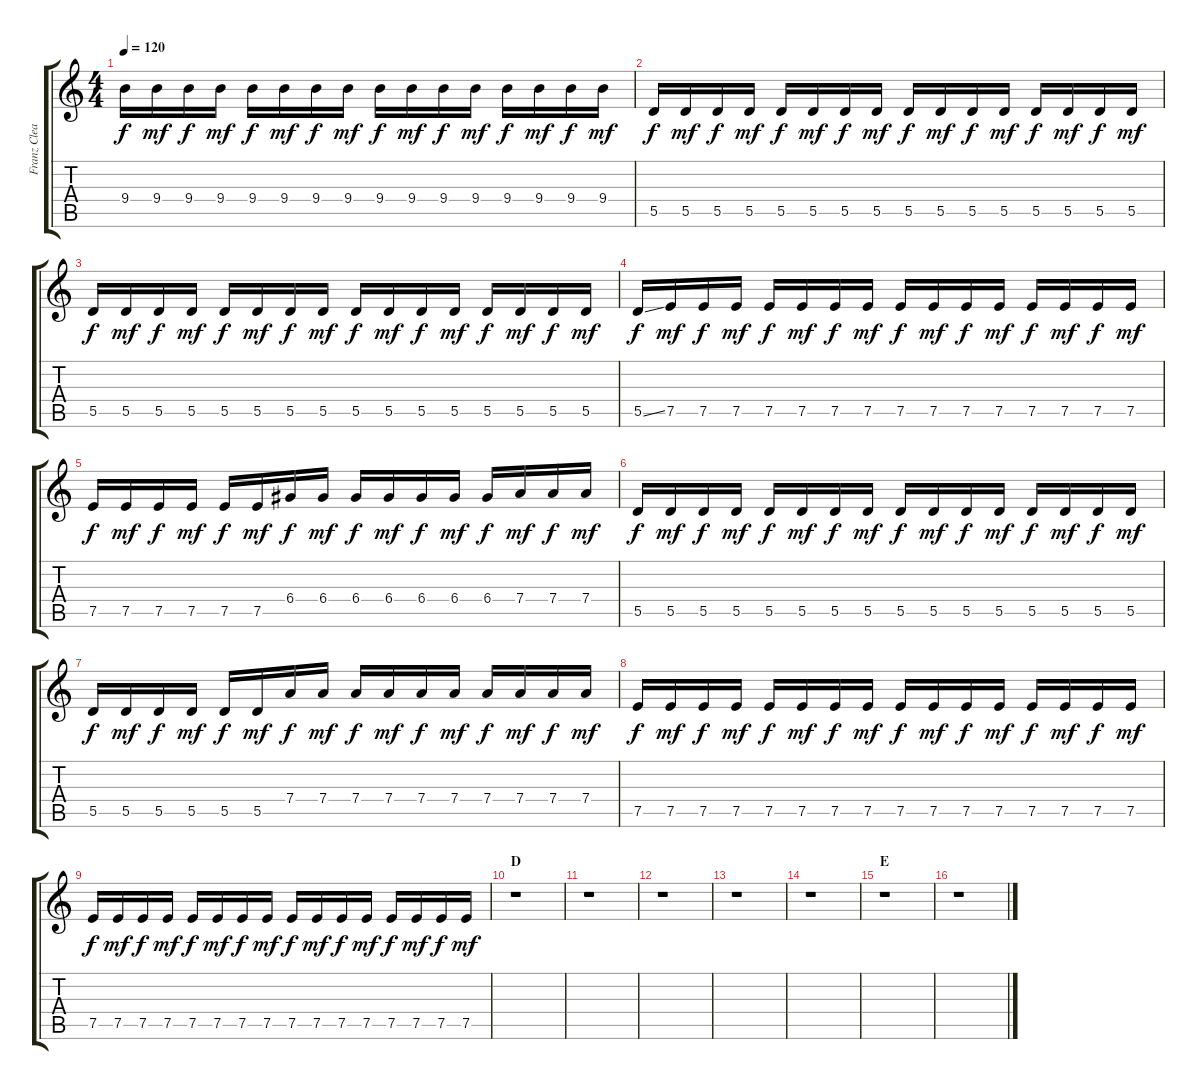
\track ("Franz Clean" "Franz Clea") {instrument electricguitarjazz}
\staff {score tabs}
\tuning (E4 B3 G3 D3 A2 D2) {hide}
\ts (4 4)
\tempo 120
\clef g2
\ks c
9.4.16{dy f} 9.4.16{dy mf} 9.4.16{dy f} 9.4.16{dy mf} 9.4.16{dy f} 9.4.16{dy mf} 9.4.16{dy f} 9.4.16{dy mf} 9.4.16{dy f} 9.4.16{dy mf} 9.4.16{dy f} 9.4.16{dy mf} 9.4.16{dy f} 9.4.16{dy mf} 9.4.16{dy f} 9.4.16{dy mf} |
5.5.16{dy f} 5.5.16{dy mf} 5.5.16{dy f} 5.5.16{dy mf} 5.5.16{dy f} 5.5.16{dy mf} 5.5.16{dy f} 5.5.16{dy mf} 5.5.16{dy f} 5.5.16{dy mf} 5.5.16{dy f} 5.5.16{dy mf} 5.5.16{dy f} 5.5.16{dy mf} 5.5.16{dy f} 5.5.16{dy mf} |
5.5.16{dy f} 5.5.16{dy mf} 5.5.16{dy f} 5.5.16{dy mf} 5.5.16{dy f} 5.5.16{dy mf} 5.5.16{dy f} 5.5.16{dy mf} 5.5.16{dy f} 5.5.16{dy mf} 5.5.16{dy f} 5.5.16{dy mf} 5.5.16{dy f} 5.5.16{dy mf} 5.5.16{dy f} 5.5.16{dy mf} |
5.5{ss}.16{dy f} 7.5.16{dy mf} 7.5.16{dy f} 7.5.16{dy mf} 7.5.16{dy f} 7.5.16{dy mf} 7.5.16{dy f} 7.5.16{dy mf} 7.5.16{dy f} 7.5.16{dy mf} 7.5.16{dy f} 7.5.16{dy mf} 7.5.16{dy f} 7.5.16{dy mf} 7.5.16{dy f} 7.5.16{dy mf} |
7.5.16{dy f} 7.5.16{dy mf} 7.5.16{dy f} 7.5.16{dy mf} 7.5.16{dy f} 7.5.16{dy mf} 6.4.16{dy f} 6.4.16{dy mf} 6.4.16{dy f} 6.4.16{dy mf} 6.4.16{dy f} 6.4.16{dy mf} 6.4.16{dy f} 7.4.16{dy mf} 7.4.16{dy f} 7.4.16{dy mf} |
5.5.16{dy f} 5.5.16{dy mf} 5.5.16{dy f} 5.5.16{dy mf} 5.5.16{dy f} 5.5.16{dy mf} 5.5.16{dy f} 5.5.16{dy mf} 5.5.16{dy f} 5.5.16{dy mf} 5.5.16{dy f} 5.5.16{dy mf} 5.5.16{dy f} 5.5.16{dy mf} 5.5.16{dy f} 5.5.16{dy mf} |
5.5.16{dy f} 5.5.16{dy mf} 5.5.16{dy f} 5.5.16{dy mf} 5.5.16{dy f} 5.5.16{dy mf} 7.4.16{dy f} 7.4.16{dy mf} 7.4.16{dy f} 7.4.16{dy mf} 7.4.16{dy f} 7.4.16{dy mf} 7.4.16{dy f} 7.4.16{dy mf} 7.4.16{dy f} 7.4.16{dy mf} |
7.5.16{dy f} 7.5.16{dy mf} 7.5.16{dy f} 7.5.16{dy mf} 7.5.16{dy f} 7.5.16{dy mf} 7.5.16{dy f} 7.5.16{dy mf} 7.5.16{dy f} 7.5.16{dy mf} 7.5.16{dy f} 7.5.16{dy mf} 7.5.16{dy f} 7.5.16{dy mf} 7.5.16{dy f} 7.5.16{dy mf} |
7.5.16{dy f} 7.5.16{dy mf} 7.5.16{dy f} 7.5.16{dy mf} 7.5.16{dy f} 7.5.16{dy mf} 7.5.16{dy f} 7.5.16{dy mf} 7.5.16{dy f} 7.5.16{dy mf} 7.5.16{dy f} 7.5.16{dy mf} 7.5.16{dy f} 7.5.16{dy mf} 7.5.16{dy f} 7.5.16{dy mf} |
\section ("" "D")
r.1 |
r.1 |
r.1 |
r.1 |
r.1 |
\section ("" "E")
r.1 |
r.1
